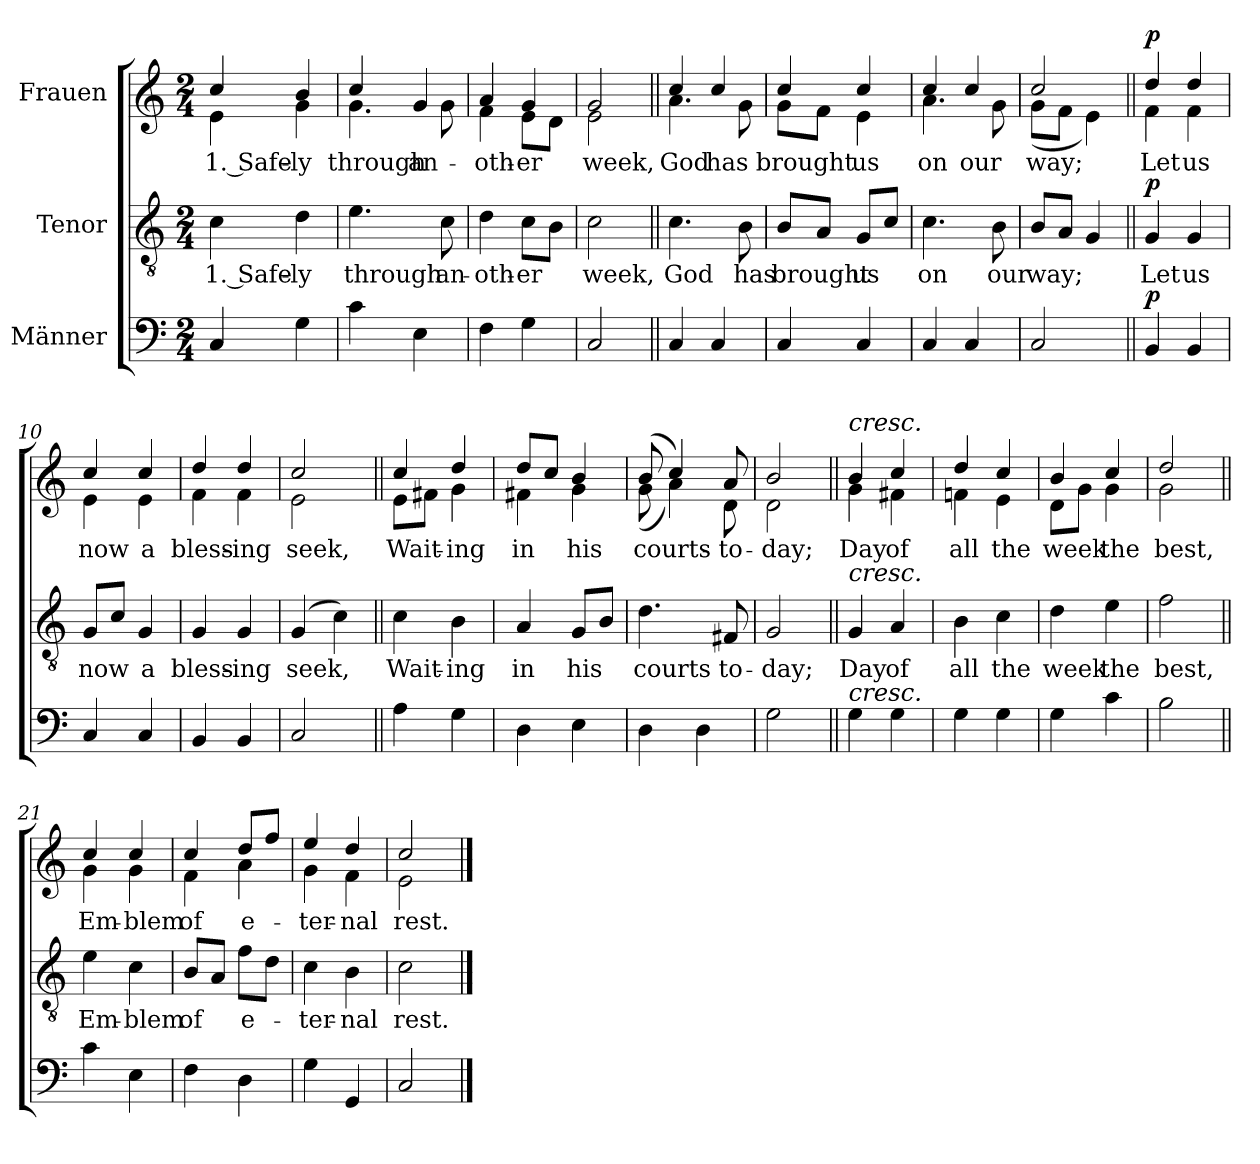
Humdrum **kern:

**kern	**dynam	**kern	**text	**dynam	**kern	**text	**dynam
*part3	*part3	*part2	*part2	*part2	*part1	*part1	*part1
*staff3	*staff3	*staff2	*staff2	*staff2	*staff1	*staff1	*staff1
*I"Männer	*	*I"Tenor	*	*	*I"Frauen	*	*
*clefF4	*	*clefGv2	*	*	*clefG2	*	*
*k[]	*	*k[]	*	*	*k[]	*	*
*M2/4	*	*M2/4	*	*	*M2/4	*	*
=1	=1	=1	=1	=1	=1	=1	=1
!	!	!	!	!	!LO:TX:a:B:t=Moderato	!	!
!	!	!	!LO:LY:b	!	!	!LO:LY:b	!
*	*	*	*	*	*^	*	*
4C/	.	4c\	1. Safe-	.	4cc/	4e\	1. Safe-	.
!	!	!	!LO:LY:b	!	!	!	!LO:LY:b	!
4G\	.	4d\	-ly	.	4b/	4g\	-ly	.
=2	=2	=2	=2	=2	=2	=2	=2	=2
!	!	!	!LO:LY:b	!	!	!	!LO:LY:b	!
4c\	.	4.e\	through	.	4cc/	4.g\	through	.
!	!	!	!	!	!	!	!LO:LY:b	!
4E\	.	.	.	.	4g/	.	an-	.
!	!	!	!LO:LY:b	!	!	!	!	!
.	.	8c\	an-	.	.	8g\	.	.
=3	=3	=3	=3	=3	=3	=3	=3	=3
!	!	!	!LO:LY:b	!	!	!	!LO:LY:b	!
4F\	.	4d\	-oth-	.	4a/	4f\	-oth-	.
!	!	!	!LO:LY:b	!	!	!	!LO:LY:b	!
4G\	.	8c\L	-er	.	4g/	8e\L	-er	.
.	.	8B\J	.	.	.	8d\J	.	.
=4	=4	=4	=4	=4	=4	=4	=4	=4
!	!	!	!LO:LY:b	!	!	!	!LO:LY:b	!
2C/	.	2c\	week,	.	2g/	2e\	week,	.
=5||	=5||	=5||	=5||	=5||	=5||	=5||	=5||	=5||
!	!	!	!LO:LY:b	!	!	!	!LO:LY:b	!
4C/	.	4.c\	God	.	4cc/	4.a\	God	.
!	!	!	!	!	!	!	!LO:LY:b	!
4C/	.	.	.	.	4cc/	.	has	.
!	!	!	!LO:LY:b	!	!	!	!	!
.	.	8B\	has	.	.	8g\	.	.
=6	=6	=6	=6	=6	=6	=6	=6	=6
!	!	!	!LO:LY:b	!	!	!	!LO:LY:b	!
4C/	.	8B/L	brought	.	4cc/	8g\L	brought	.
.	.	8A/J	.	.	.	8f\J	.	.
!	!	!	!LO:LY:b	!	!	!	!LO:LY:b	!
4C/	.	8G/L	us	.	4cc/	4e\	us	.
.	.	8c/J	.	.	.	.	.	.
=7	=7	=7	=7	=7	=7	=7	=7	=7
!	!	!	!LO:LY:b	!	!	!	!LO:LY:b	!
4C/	.	4.c\	on	.	4cc/	4.a\	on	.
!	!	!	!	!	!	!	!LO:LY:b	!
4C/	.	.	.	.	4cc/	.	our	.
!	!	!	!LO:LY:b	!	!	!	!	!
.	.	8B\	our	.	.	8g\	.	.
=8	=8	=8	=8	=8	=8	=8	=8	=8
!	!	!	!LO:LY:b	!	!	!	!LO:LY:b	!
2C/	.	8B/L	way;	.	2cc/	(8g\L	way;	.
.	.	8A/J	.	.	.	8f\J	.	.
.	.	4G/	.	.	.	4e\)	.	.
!!LO:LB:g=z	!!
=9||	=9||	=9||	=9||	=9||	=9||	=9||	=9||	=9||
!	!LO:DY:a	!	!LO:LY:b	!LO:DY:a	!	!	!LO:LY:b	!LO:DY:a
4BB/	p	4G/	Let	p	4dd/	4f\	Let	p
!	!	!	!LO:LY:b	!	!	!	!LO:LY:b	!
4BB/	.	4G/	us	.	4dd/	4f\	us	.
=10	=10	=10	=10	=10	=10	=10	=10	=10
!	!	!	!LO:LY:b	!	!	!	!LO:LY:b	!
4C/	.	8G/L	now	.	4cc/	4e\	now	.
.	.	8c/J	.	.	.	.	.	.
!	!	!	!LO:LY:b	!	!	!	!LO:LY:b	!
4C/	.	4G/	a	.	4cc/	4e\	a	.
=11	=11	=11	=11	=11	=11	=11	=11	=11
!	!	!	!LO:LY:b	!	!	!	!LO:LY:b	!
4BB/	.	4G/	bless-	.	4dd/	4f\	bless-	.
!	!	!	!LO:LY:b	!	!	!	!LO:LY:b	!
4BB/	.	4G/	-ing	.	4dd/	4f\	-ing	.
=12	=12	=12	=12	=12	=12	=12	=12	=12
!	!	!	!LO:LY:b	!	!	!	!LO:LY:b	!
2C/	.	(4G/	seek,	.	2cc/	2e\	seek,	.
.	.	4c\)	.	.	.	.	.	.
=13||	=13||	=13||	=13||	=13||	=13||	=13||	=13||	=13||
!	!	!	!LO:LY:b	!	!	!	!LO:LY:b	!
4A\	.	4c\	Wait-	.	4cc/	8e\L	Wait-	.
.	.	.	.	.	.	8f#X\J	.	.
!	!	!	!LO:LY:b	!	!	!	!LO:LY:b	!
4G\	.	4B\	-ing	.	4dd/	4g\	-ing	.
=14	=14	=14	=14	=14	=14	=14	=14	=14
!	!	!	!LO:LY:b	!	!	!	!LO:LY:b	!
4D\	.	4A/	in	.	8dd/L	4f#X\	in	.
.	.	.	.	.	8cc/J	.	.	.
!	!	!	!LO:LY:b	!	!	!	!LO:LY:b	!
4E\	.	8G/L	his	.	4b/	4g\	his	.
.	.	8B/J	.	.	.	.	.	.
=15	=15	=15	=15	=15	=15	=15	=15	=15
!	!	!	!LO:LY:b	!	!	!	!LO:LY:b	!
4D\	.	4.d\	courts	.	(8b/	(8g\	courts-	.
.	.	.	.	.	4cc/)	4a\)	.	.
4D\	.	.	.	.	.	.	.	.
!	!	!	!LO:LY:b	!	!	!	!LO:LY:b	!
.	.	8F#X/	to-	.	8a/	8d\	-to-	.
=16	=16	=16	=16	=16	=16	=16	=16	=16
!	!	!	!LO:LY:b	!	!	!	!LO:LY:b	!
2G\	.	2G/	-day;	.	2b/	2d\	-day;	.
!!LO:LB:g=z	!!
=17||	=17||	=17||	=17||	=17||	=17||	=17||	=17||	=17||
!	!	!	!	!	!LO:TX:a:i:t=cresc.	!	!	!
!	!	!LO:TX:a:i:t=cresc.	!	!	!	!	!	!
!LO:TX:a:i:t=cresc.	!	!	!	!	!	!	!	!
!	!	!	!LO:LY:b	!	!	!	!LO:LY:b	!
4G\	.	4G/	Day	.	4b/	4g\	Day	.
!	!	!	!LO:LY:b	!	!	!	!LO:LY:b	!
4G\	.	4A/	of	.	4cc/	4f#X\	of	.
=18	=18	=18	=18	=18	=18	=18	=18	=18
!	!	!	!LO:LY:b	!	!	!	!LO:LY:b	!
4G\	.	4B\	all	.	4dd/	4fn\	all	.
!	!	!	!LO:LY:b	!	!	!	!LO:LY:b	!
4G\	.	4c\	the	.	4cc/	4e\	the	.
=19	=19	=19	=19	=19	=19	=19	=19	=19
!	!	!	!LO:LY:b	!	!	!	!LO:LY:b	!
4G\	.	4d\	week	.	4b/	8d\L	week	.
.	.	.	.	.	.	8g\J	.	.
!	!	!	!LO:LY:b	!	!	!	!LO:LY:b	!
4c\	.	4e\	the	.	4cc/	4g\	the	.
=20	=20	=20	=20	=20	=20	=20	=20	=20
!	!	!	!LO:LY:b	!	!	!	!LO:LY:b	!
2B\	.	2f\	best,	.	2dd/	2g\	best,	.
=21||	=21||	=21||	=21||	=21||	=21||	=21||	=21||	=21||
!	!	!	!LO:LY:b	!	!	!	!LO:LY:b	!
4c\	.	4e\	Em-	.	4cc/	4g\	Em-	.
!	!	!	!LO:LY:b	!	!	!	!LO:LY:b	!
4E\	.	4c\	-blem	.	4cc/	4g\	-blem	.
=22	=22	=22	=22	=22	=22	=22	=22	=22
!	!	!	!LO:LY:b	!	!	!	!LO:LY:b	!
4F\	.	8B/L	of	.	4cc/	4f\	of	.
.	.	8A/J	.	.	.	.	.	.
!	!	!	!LO:LY:b	!	!	!	!LO:LY:b	!
4D\	.	8f\L	e-	.	8dd/L	4a\	e-	.
.	.	8d\J	.	.	8ff/J	.	.	.
=23	=23	=23	=23	=23	=23	=23	=23	=23
!	!	!	!LO:LY:b	!	!	!	!LO:LY:b	!
4G\	.	4c\	-ter-	.	4ee/	4g\	-ter-	.
!	!	!	!LO:LY:b	!	!	!	!LO:LY:b	!
4GG/	.	4B\	-nal	.	4dd/	4f\	-nal	.
=24	=24	=24	=24	=24	=24	=24	=24	=24
!	!	!	!LO:LY:b	!	!	!	!LO:LY:b	!
2C/	.	2c\	rest.	.	2cc/	2e\	rest.	.
*	*	*	*	*	*v	*v	*	*
==	==	==	==	==	==	==	==
*-	*-	*-	*-	*-	*-	*-	*-
